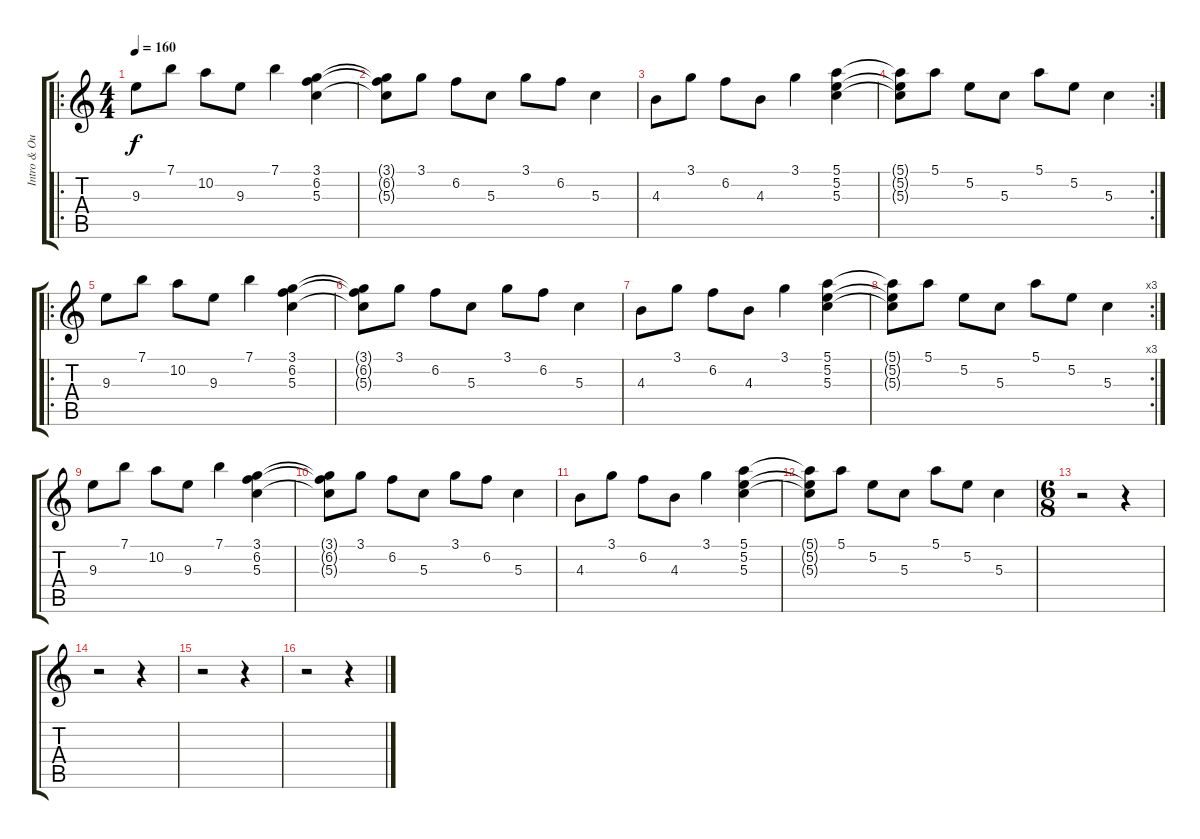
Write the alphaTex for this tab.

\track ("Intro & Outro (clean)" "Intro & Ou") {instrument acousticguitarnylon}
\staff {score tabs}
\tuning (E4 B3 G3 D3 A2 E2) {hide}
\ro
\ts (4 4)
\tempo 160
\clef g2
\ks c
9.3.8{dy f instrument acousticguitarnylon} 7.1.8 10.2.8 9.3.8 7.1.4 (3.1 6.2 5.3).4 |
(3.1{t} 6.2{t} 5.3{t}).8 3.1.8 6.2.8 5.3.8 3.1.8 6.2.8 5.3.4 |
4.3.8 3.1.8 6.2.8 4.3.8 3.1.4 (5.1 5.2 5.3).4 |
\rc 2
(5.1{t} 5.2{t} 5.3{t}).8 5.1.8 5.2.8 5.3.8 5.1.8 5.2.8 5.3.4 |
\ro
9.3.8 7.1.8 10.2.8 9.3.8 7.1.4 (3.1 6.2 5.3).4 |
(3.1{t} 6.2{t} 5.3{t}).8 3.1.8 6.2.8 5.3.8 3.1.8 6.2.8 5.3.4 |
4.3.8 3.1.8 6.2.8 4.3.8 3.1.4 (5.1 5.2 5.3).4 |
\rc 3
(5.1{t} 5.2{t} 5.3{t}).8 5.1.8 5.2.8 5.3.8 5.1.8 5.2.8 5.3.4 |
9.3.8 7.1.8 10.2.8 9.3.8 7.1.4 (3.1 6.2 5.3).4 |
(3.1{t} 6.2{t} 5.3{t}).8 3.1.8 6.2.8 5.3.8 3.1.8 6.2.8 5.3.4 |
4.3.8 3.1.8 6.2.8 4.3.8 3.1.4 (5.1 5.2 5.3).4 |
(5.1{t} 5.2{t} 5.3{t}).8 5.1.8 5.2.8 5.3.8 5.1.8 5.2.8 5.3.4 |
\ts (6 8)
r.2 r.4 |
r.2 r.4 |
r.2 r.4 |
r.2 r.4
